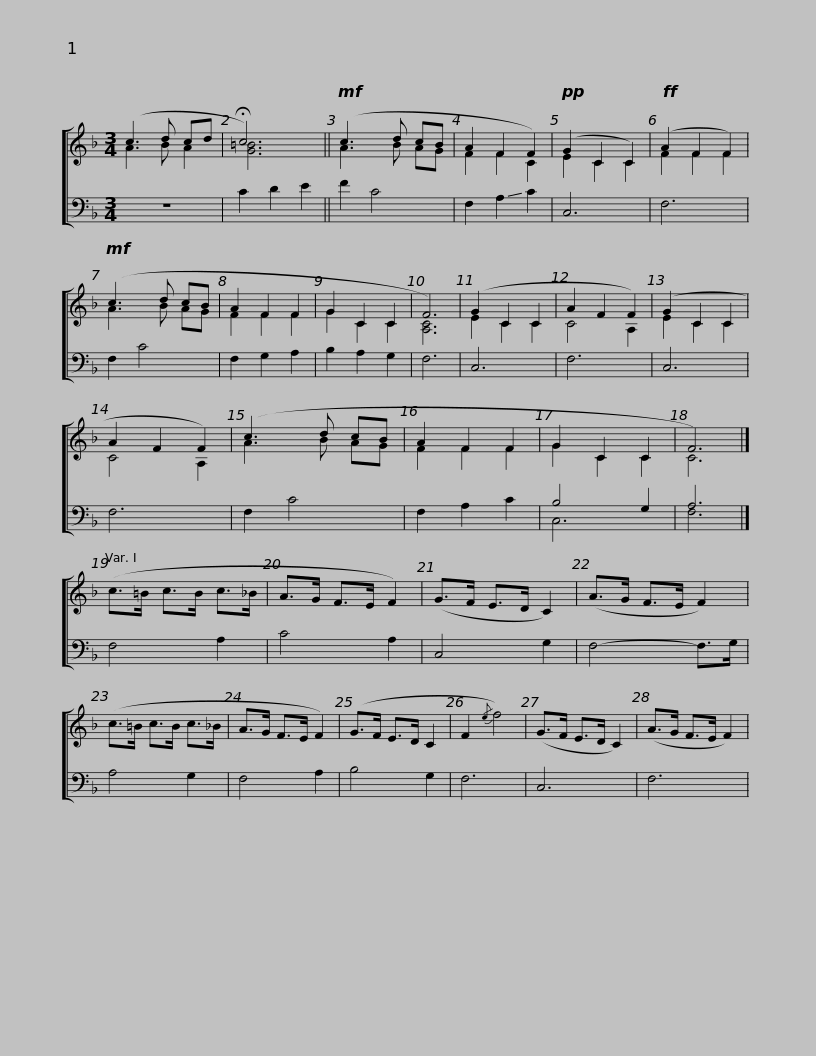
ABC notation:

X:1
%%score [ ( 1 2 ) ( 3 4 ) ]
L:1/8
M:3/4
I:linebreak $
K:F
V:1 treble
V:2 treble
V:3 bass
V:4 bass
V:1
 (c3 d cd | !fermata!c6) ||!mf! (c3 d cB | A2 F2 F2) |!pp! (G2 C2 C2) | %5
!ff! (A2 F2 F2) |!mf! (c3 d cB | A2 F2 F2 |$ G2 C2 C2 | F6) | %10
 (G2 C2 C2 | A2 F2 F2) | (G2 C2 C2 | A2 F2 F2) | (c3 d cB | %15
 A2 F2 F2 |$ G2 C2 C2 | F6) |] (c>=B c>B c>_B | A>G F>E F2) | %20
 (G>F E>D C2) | (A>G F>E F2) | (c>=B c>B c>_B |$ A>G F>E F2) | (G>F E>D C2 | %25
 F2{/e} f4) | (G>F E>D C2) | (A>G F>E F2) | %28
V:2
 A3 B A2 | [G=B]6 || A3 B AG | F2 F2 C2 | E2 C2 C2 | %5
 F2 F2 F2 | A3 B AG | F2 F2 F2 |$ G2 C2 C2 | [A,C]6 | %10
 E2 C2 C2 | C4 A,2 | E2 C2 C2 | C4 A,2 | A3 B AG | %15
 F2 F2 F2 |$ G2 C2 C2 | C6 |] x6 | x6 | %20
 x6 | x6 | x6 |$ x6 | x6 | %25
 x6 | x6 | x6 | %28
V:3
 z6 | C2 D2 E2 || F2 C4 | F,2 !-(!A,2 !-)!C2 | C,6 | %5
 F,6 | F,2 C4 | F,2 G,2 A,2 |$ B,2 A,2 G,2 | F,6 | %10
 C,6 | F,6 | C,6 | F,6 | F,2 C4 | %15
 F,2 A,2 C2 |$ B,4 G,2 | A,6 |] F,4 A,2 | C4 A,2 | %20
 C,4 G,2 | F,4- F,>G, | A,4 G,2 |$ F,4 A,2 | B,4 G,2 | %25
 F,6 | C,6 | F,6 | %28
V:4
 x6 | x6 || x6 | x6 | x6 | %5
 x6 | x6 | x6 |$ x6 | x6 | %10
 x6 | x6 | x6 | x6 | x6 | %15
 x6 |$ C,6 | F,6 |] x6 | x6 | %20
 x6 | x6 | x6 |$ x6 | x6 | %25
 x6 | x6 | x6 | %28
